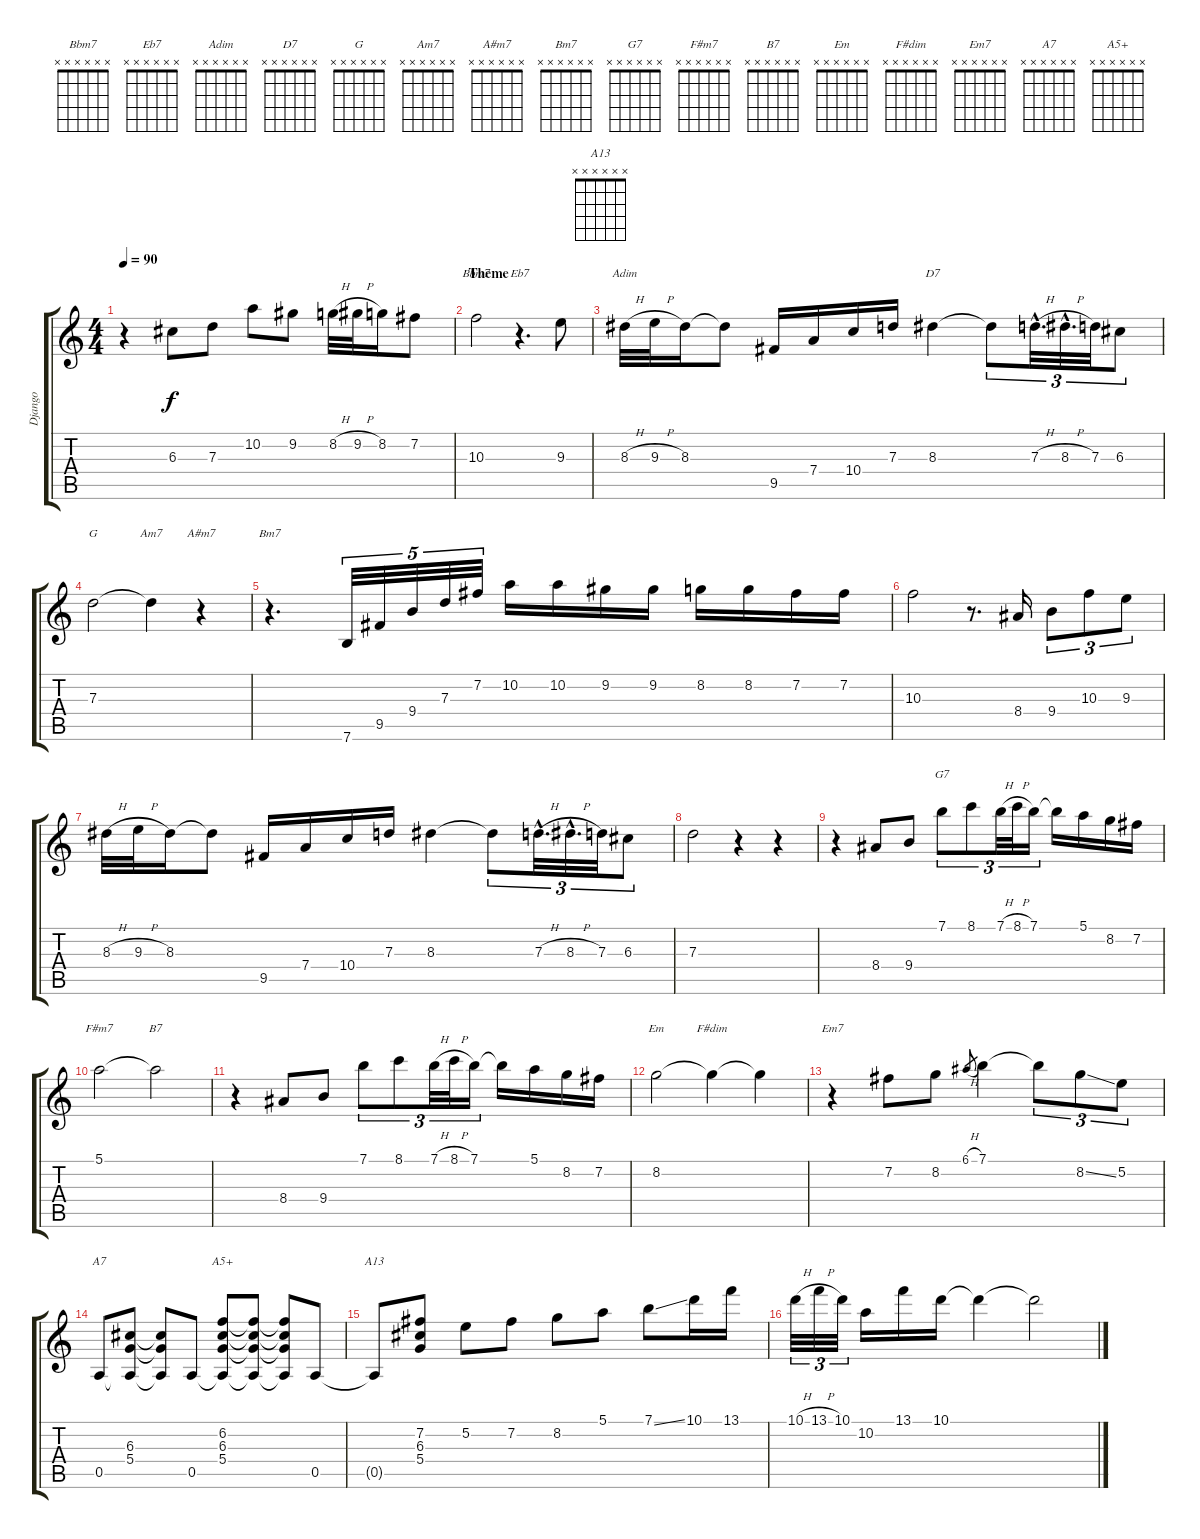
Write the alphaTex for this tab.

\track ("Django" "Django") {instrument electricguitarjazz}
\staff {score tabs}
\tuning (E4 B3 G3 D3 A2 E2) {hide}
\chord ("Bbm7" x x x x x x) {firstfret 0}
\chord ("Eb7" x x x x x x) {firstfret 0}
\chord ("Adim" x x x x x x) {firstfret 0}
\chord ("D7" x x x x x x) {firstfret 0}
\chord ("G" x x x x x x) {firstfret 0}
\chord ("Am7" x x x x x x) {firstfret 0}
\chord ("A#m7" x x x x x x) {firstfret 0}
\chord ("Bm7" x x x x x x) {firstfret 0}
\chord ("G7" x x x x x x) {firstfret 0}
\chord ("F#m7" x x x x x x) {firstfret 0}
\chord ("B7" x x x x x x) {firstfret 0}
\chord ("Em" x x x x x x) {firstfret 0}
\chord ("F#dim" x x x x x x) {firstfret 0}
\chord ("Em7" x x x x x x) {firstfret 0}
\chord ("A7" x x x x x x) {firstfret 0}
\chord ("A5+" x x x x x x) {firstfret 0}
\chord ("A13" x x x x x x) {firstfret 0}
\ts (4 4)
\tempo 90
\clef g2
\ks c
r.4{dy f instrument electricguitarjazz} 6.3.8 7.3.8 10.2.8 9.2.8 8.2{h}.32 9.2{h}.32 8.2.16 7.2.8 |
\section ("" "Theme")
10.3.2{ch "Bbm7"} r.4{d ch "Eb7"} 9.3.8 |
8.3{h}.32{ch "Adim"} 9.3{h}.32 8.3.16 8.3{t}.8 9.5.16 7.4.16 10.4.16 7.3.16 8.3.4{ch "D7"} 8.3{t}.8{tu (3 2)} 7.3{h hac}.32{d tu (3 2)} 8.3{h hac}.32{d tu (3 2)} 7.3.32{tu (3 2)} 6.3.8{tu (3 2)} |
7.3.2{ch "G"} 7.3{t}.4{ch "Am7"} r.4{ch "A#m7"} |
r.4{d ch "Bm7"} 7.6.32{tu (5 4)} 9.5.32{tu (5 4)} 9.4.32{tu (5 4)} 7.3.32{tu (5 4)} 7.2.32{tu (5 4)} 10.2.16 10.2.16 9.2.16 9.2.16 8.2.16 8.2.16 7.2.16 7.2.16 |
10.3.2 r.8{d} 8.4.16 9.4.8{tu (3 2)} 10.3.8{tu (3 2)} 9.3.8{tu (3 2)} |
8.3{h}.32 9.3{h}.32 8.3.16 8.3{t}.8 9.5.16 7.4.16 10.4.16 7.3.16 8.3.4 8.3{t}.8{tu (3 2)} 7.3{h hac}.32{d tu (3 2)} 8.3{h hac}.32{d tu (3 2)} 7.3.32{tu (3 2)} 6.3.8{tu (3 2)} |
7.3.2 r.4 r.4 |
r.4 8.4.8 9.4.8 7.1.8{tu (3 2) ch "G7"} 8.1.8{tu (3 2)} 7.1{h}.32{tu (3 2)} 8.1{h}.32{tu (3 2)} 7.1.16{tu (3 2)} 7.1{t}.16 5.1.16 8.2.16 7.2.16 |
5.1.2{ch "F#m7"} 5.1{t}.2{ch "B7"} |
r.4 8.4.8 9.4.8 7.1.8{tu (3 2)} 8.1.8{tu (3 2)} 7.1{h}.32{tu (3 2)} 8.1{h}.32{tu (3 2)} 7.1.16{tu (3 2)} 7.1{t}.16 5.1.16 8.2.16 7.2.16 |
8.2.2{ch "Em"} 8.2{t}.4{ch "F#dim"} 8.2{t}.4 |
r.4{ch "Em7"} 7.2.8 8.2.8 6.1{h}.8{gr} 7.1.4 7.1{t}.8{tu (3 2)} 8.2{ss}.8{tu (3 2)} 5.2.8{tu (3 2)} |
0.5.8{ch "A7"} (6.3 5.4 0.5{t}).8 (6.3{t} 5.4{t} 0.5{t}).8 0.5.8 (6.2 6.3 5.4 0.5{t}).8{ch "A5+"} (6.2{t} 6.3{t} 5.4{t} 0.5{t}).8 (6.2{t} 6.3{t} 5.4{t} 0.5{t}).8 0.5.8 |
0.5{t}.8{ch "A13"} (7.2 6.3 5.4).8 5.2.8 7.2.8 8.2.8 5.1.8 7.1{ss}.8 10.1.16 13.1.16 |
10.1{h}.32{tu (3 2)} 13.1{h}.32{tu (3 2)} 10.1.32{tu (3 2)} 10.2.16 13.1.16 10.1.16 10.1{t}.4 10.1{t}.2
